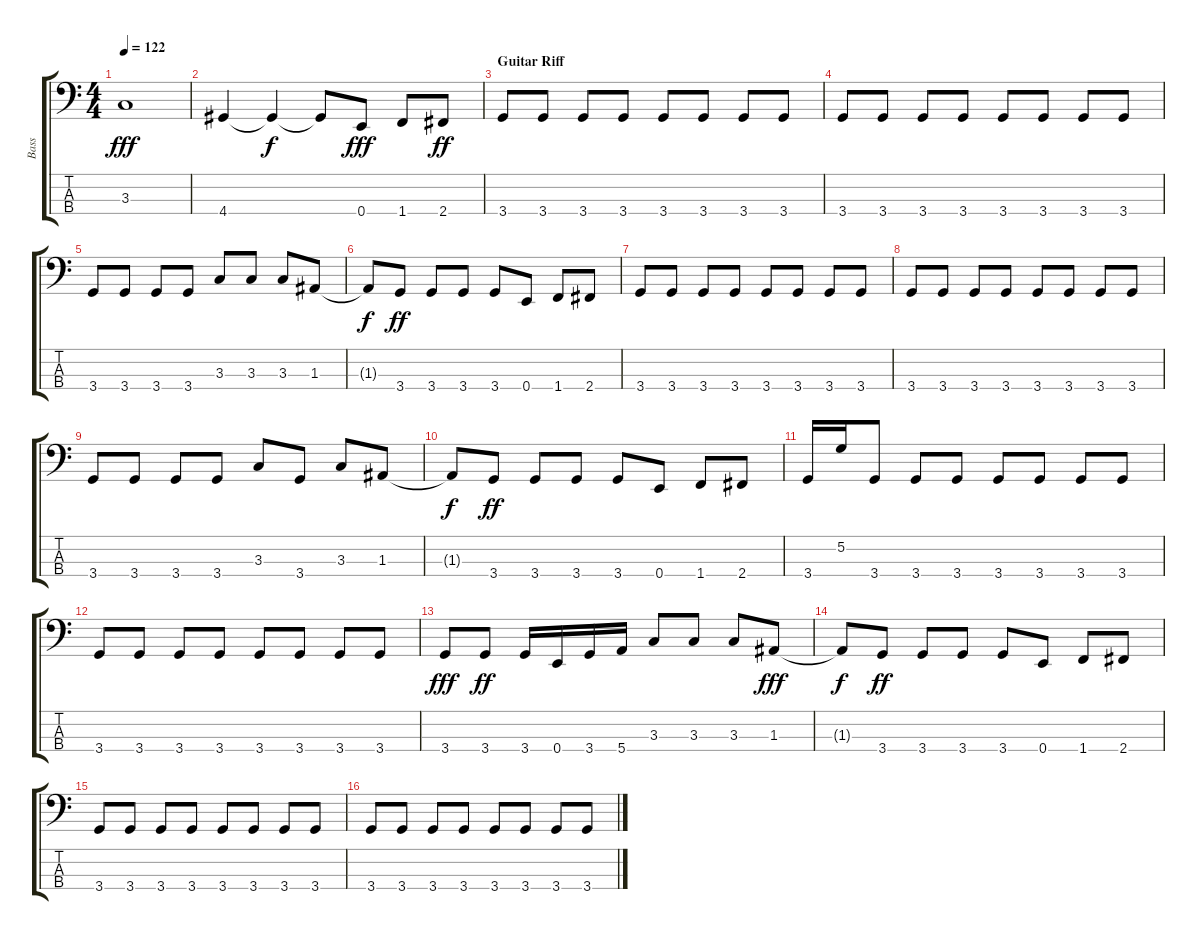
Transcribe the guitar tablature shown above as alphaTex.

\track ("Bass" "Bass") {instrument electricbasspick}
\staff {score tabs}
\tuning (G2 D2 A1 E1) {hide}
\ts (4 4)
\tempo 122
\clef f4
\ks c
3.3.1{dy fff} |
4.4.4 4.4{t}.4{dy f} 4.4{t}.8 0.4.8{dy fff} 1.4.8 2.4.8{dy ff} |
\section ("" "Guitar Riff")
3.4.8 3.4.8 3.4.8 3.4.8 3.4.8 3.4.8 3.4.8 3.4.8 |
3.4.8 3.4.8 3.4.8 3.4.8 3.4.8 3.4.8 3.4.8 3.4.8 |
3.4.8 3.4.8 3.4.8 3.4.8 3.3.8 3.3.8 3.3.8 1.3.8 |
1.3{t}.8{dy f} 3.4.8{dy ff} 3.4.8 3.4.8 3.4.8 0.4.8 1.4.8 2.4.8 |
3.4.8 3.4.8 3.4.8 3.4.8 3.4.8 3.4.8 3.4.8 3.4.8 |
3.4.8 3.4.8 3.4.8 3.4.8 3.4.8 3.4.8 3.4.8 3.4.8 |
3.4.8 3.4.8 3.4.8 3.4.8 3.3.8 3.4.8 3.3.8 1.3.8 |
1.3{t}.8{dy f} 3.4.8{dy ff} 3.4.8 3.4.8 3.4.8 0.4.8 1.4.8 2.4.8 |
3.4.16 5.2.16 3.4.8 3.4.8 3.4.8 3.4.8 3.4.8 3.4.8 3.4.8 |
3.4.8 3.4.8 3.4.8 3.4.8 3.4.8 3.4.8 3.4.8 3.4.8 |
3.4.8{dy fff} 3.4.8{dy ff} 3.4.16 0.4.16 3.4.16 5.4.16 3.3.8 3.3.8 3.3.8 1.3.8{dy fff} |
1.3{t}.8{dy f} 3.4.8{dy ff} 3.4.8 3.4.8 3.4.8 0.4.8 1.4.8 2.4.8 |
3.4.8 3.4.8 3.4.8 3.4.8 3.4.8 3.4.8 3.4.8 3.4.8 |
3.4.8 3.4.8 3.4.8 3.4.8 3.4.8 3.4.8 3.4.8 3.4.8
